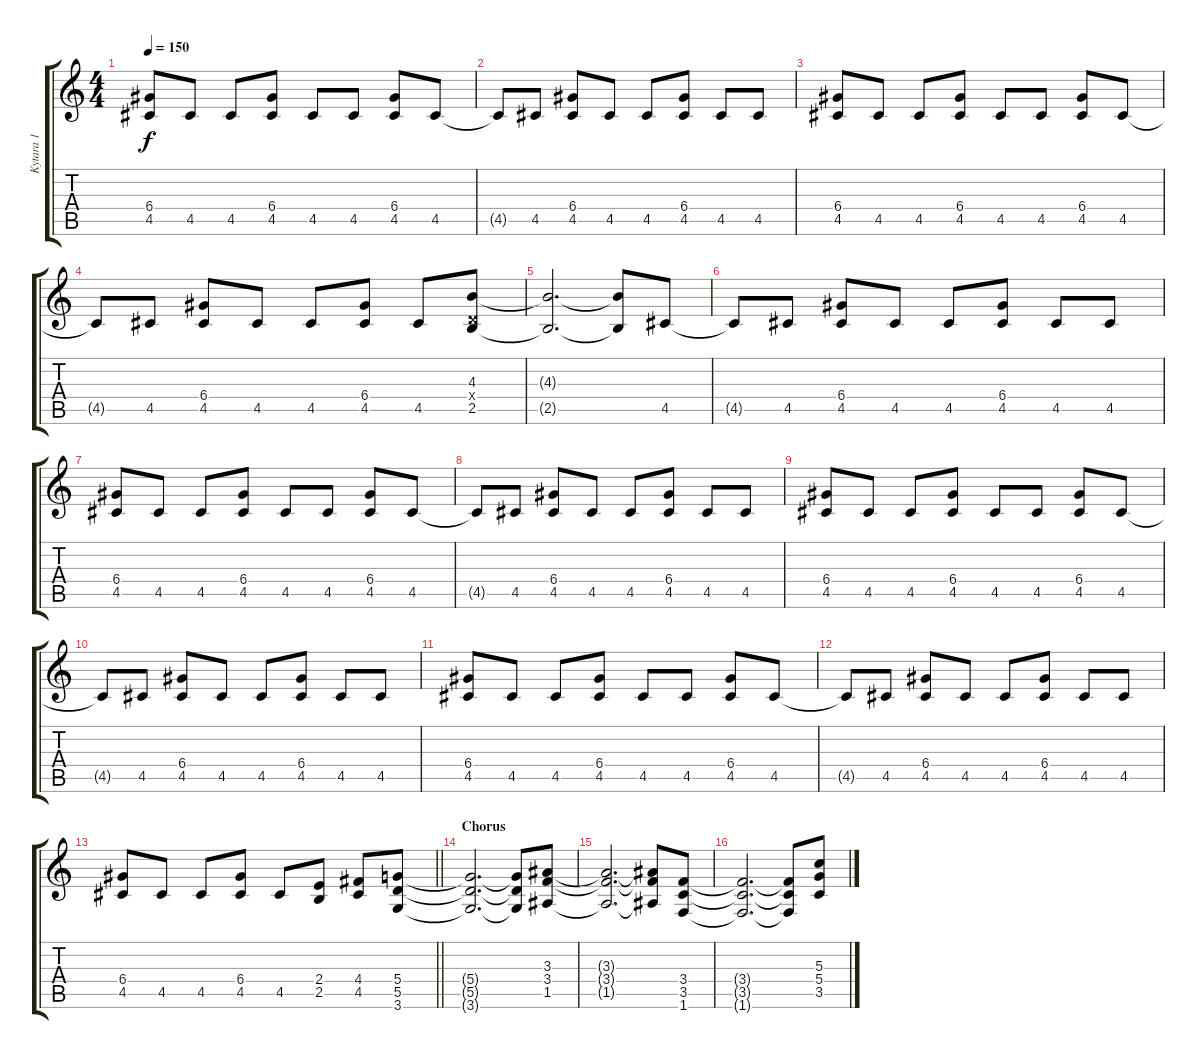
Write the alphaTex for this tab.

\track ("Kytara 1" "Kytara 1") {instrument overdrivenguitar}
\staff {score tabs}
\tuning (E4 B3 G3 D3 A2 E2) {hide}
\ts (4 4)
\tempo 150
\clef g2
\ks c
(6.4 4.5).8{dy f} 4.5.8 4.5.8 (6.4 4.5).8 4.5.8 4.5.8 (6.4 4.5).8 4.5.8 |
4.5{t}.8 4.5.8 (6.4 4.5).8 4.5.8 4.5.8 (6.4 4.5).8 4.5.8 4.5.8 |
(6.4 4.5).8 4.5.8 4.5.8 (6.4 4.5).8 4.5.8 4.5.8 (6.4 4.5).8 4.5.8 |
4.5{t}.8 4.5.8 (6.4 4.5).8 4.5.8 4.5.8 (6.4 4.5).8 4.5.8 (4.3 0.4{x} 2.5).8 |
(4.3{t} 2.5{t}).2{d} (4.3{t} 2.5{t}).8 4.5.8 |
4.5{t}.8 4.5.8 (6.4 4.5).8 4.5.8 4.5.8 (6.4 4.5).8 4.5.8 4.5.8 |
(6.4 4.5).8 4.5.8 4.5.8 (6.4 4.5).8 4.5.8 4.5.8 (6.4 4.5).8 4.5.8 |
4.5{t}.8 4.5.8 (6.4 4.5).8 4.5.8 4.5.8 (6.4 4.5).8 4.5.8 4.5.8 |
(6.4 4.5).8 4.5.8 4.5.8 (6.4 4.5).8 4.5.8 4.5.8 (6.4 4.5).8 4.5.8 |
4.5{t}.8 4.5.8 (6.4 4.5).8 4.5.8 4.5.8 (6.4 4.5).8 4.5.8 4.5.8 |
(6.4 4.5).8 4.5.8 4.5.8 (6.4 4.5).8 4.5.8 4.5.8 (6.4 4.5).8 4.5.8 |
4.5{t}.8 4.5.8 (6.4 4.5).8 4.5.8 4.5.8 (6.4 4.5).8 4.5.8 4.5.8 |
\barLineRight lightlight
(6.4 4.5).8 4.5.8 4.5.8 (6.4 4.5).8 4.5.8 (2.4 2.5).8 (4.4 4.5).8 (5.4 5.5 3.6).8 |
\section ("" "Chorus")
(5.4{t} 5.5{t} 3.6{t}).2{d} (5.4{t} 5.5{t} 3.6{t}).8 (3.3 3.4 1.5).8 |
(3.3{t} 3.4{t} 1.5{t}).2{d} (3.3{t} 3.4{t} 1.5{t}).8 (3.4 3.5 1.6).8 |
(3.4{t} 3.5{t} 1.6{t}).2{d} (3.4{t} 3.5{t} 1.6{t}).8 (5.3 5.4 3.5).8
